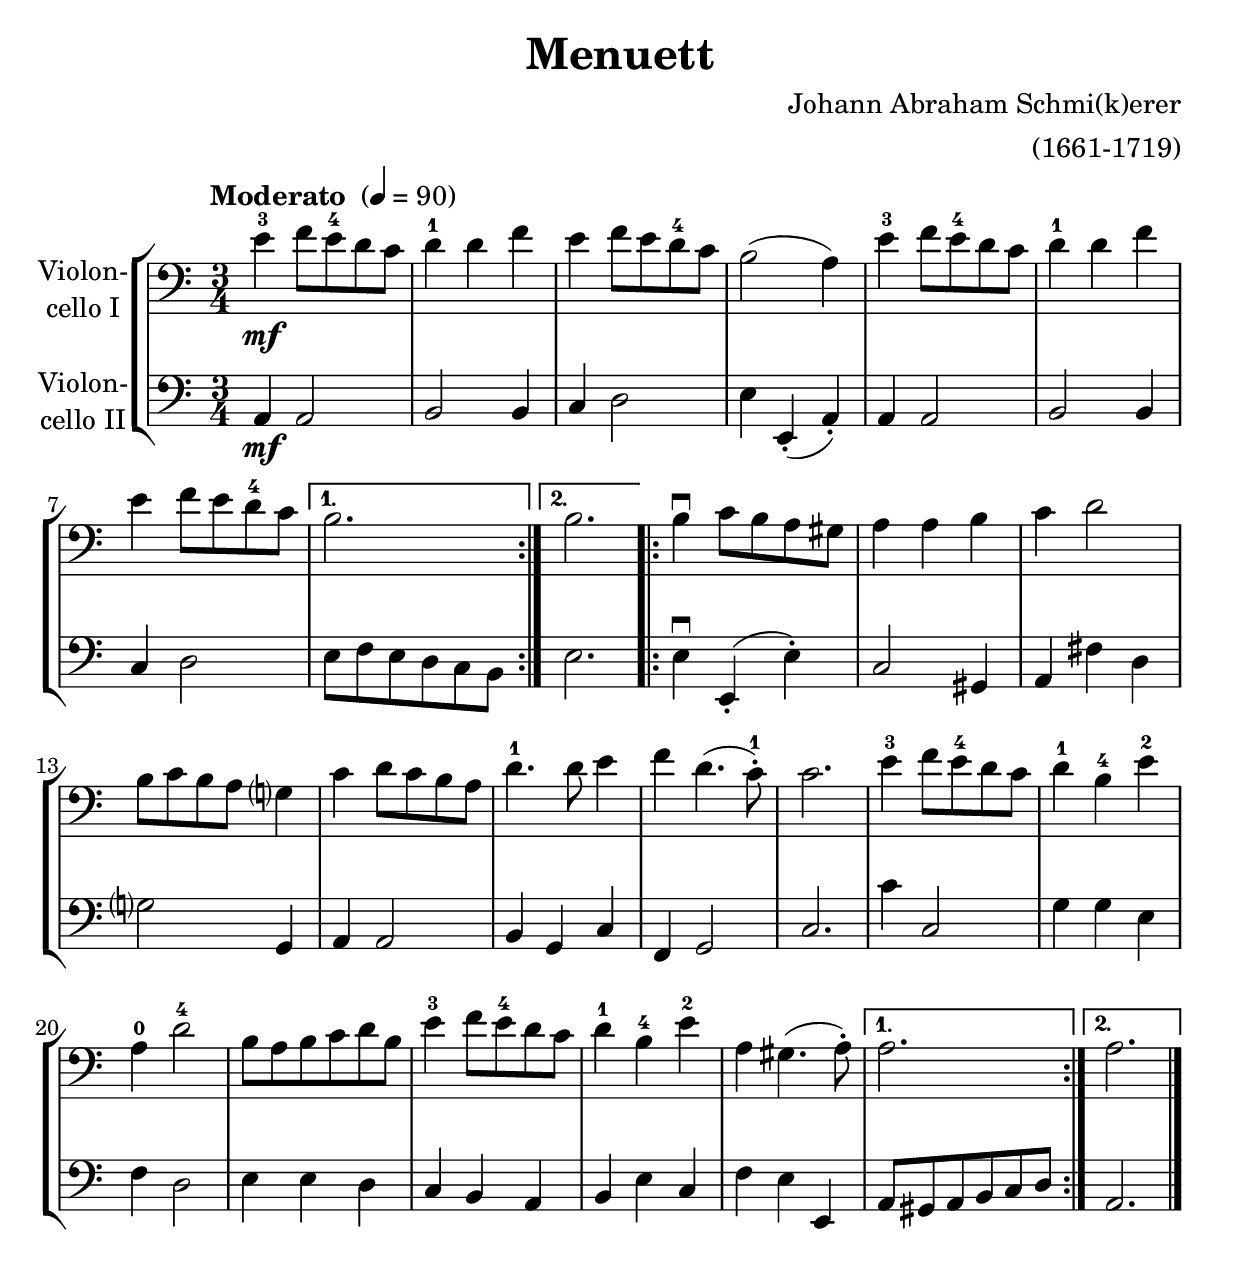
\version "2.18.2"
\include "deutsch.ly"
  
#(set-global-staff-size 24)

\header {
  title     = "Menuett"
  composer  = "Johann Abraham Schmi(k)erer"
  arranger  = "(1661-1719)"
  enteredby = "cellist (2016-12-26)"
%  piece     = "()"
}

voiceconsts = {
  \time 3/4
  \key a \minor
  \clef "bass"
% \numericTimeSignature
  \compressFullBarRests
  \tempo "Moderato " 4=90
}

%minstr = "harpsichord"
mist = "string ensemble 1"
%minstr = "accordion"
miba = "bassoon"
milo = "drawbar organ"

va = \relative c' {
  \voiceconsts

  \repeat volta 2 {
    e4-3\mf f8 e-4 d c
    d4-1 d f
    e f8 e d-4 c
    h2( a4)
    e'-3 f8 e-4 d c
    d4-1 d f

    e f8 e d-4 c
  }
  \alternative {
    { h2. }
    { h }
  }
  
  \repeat volta 2 {
    h4\downbow c8 h a gis
    a4 a h
    c d2
    h8 c h a g?4

    c d8 c h a
    d4.-1 d8 e4
    f d4.( c8)-.-1
    c2.
    e4-3 f8 e-4 d c
    d4-1 h-4 e-2
    a,-0 d2-4

    h8 a h c d h
    e4-3 f8 e-4 d c
    d4-1 h-4 e-2
    a, gis4.( a8)-.
  }
  \alternative {
    { a2. }
    {  a }
  } \bar "|."
}

vb = \relative c {
  \voiceconsts

  \repeat volta 2 {
    a4\mf a2
    h h4
    c d2
    e4 e,(-. a)-.
    a a2
    h h4

    c d2
  }
  \alternative {
    { e8 f e d c h }
    { e2. }
  }
  
  \repeat volta 2 {
    e4\downbow e,(-. e')-.
    c2 gis4
    a fis' d
    g?2 g,4

    a a2
    h4 g c
    f, g2
    c2. c'4 c,2
    g'4 g e
    f d2

    e4 e d
    c h a
    h e c
    f e e,
  }
  \alternative {
    { a8 gis a h c d }
    { a2. }
  } \bar "|."
}


music = \new StaffGroup <<
      \new Staff {
	\set Staff.midiInstrument = \mist
	\set Staff.instrumentName = \markup \center-column { "Violon-" "cello I" }
	\transpose a a { \va }
      }

      \new Staff {
	\set Staff.midiInstrument = \miba
	\set Staff.instrumentName = \markup \center-column { "Violon-" "cello II" }
	\transpose a a { \vb }
      }
>>

\book {
  \score {
    \music
    \layout {}
  }

  \score {
    \unfoldRepeats \music

    \midi {
      \context {
        \Score
      }
    }
  }
}
